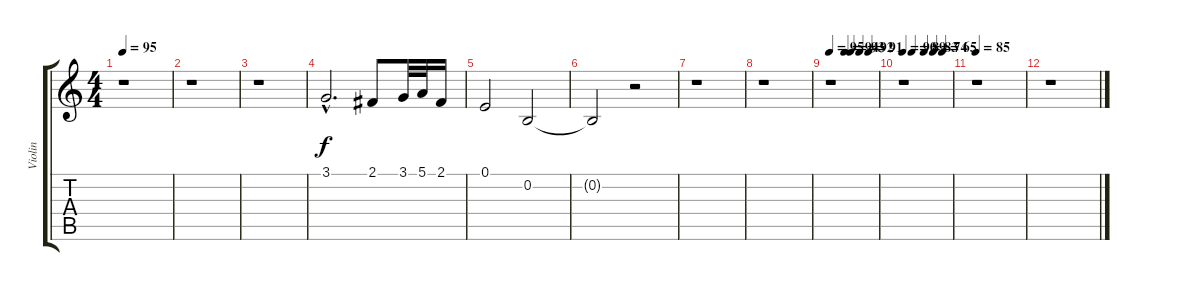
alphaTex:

\track ("Violin" "Violin") {instrument stringensemble2}
\staff {score tabs}
\tuning (E4 B3 G3 D3 A2 E2) {hide}
\ts (4 4)
\tempo 95
\clef g2
\ks c
r.1{dy f} |
r.1 |
r.1 |
3.1{hac}.2{d} 2.1.8 3.1.32 5.1.32 2.1.16 |
0.1.2 0.2.2 |
0.2{t}.2 r.2 |
r.1 |
r.1 |
\tempo 95
\tempo (94 0.3125)
\tempo (93 0.4375)
\tempo (92 0.625)
\tempo (91 0.8125)
r.1 |
\tempo 90
\tempo (89 0.1875)
\tempo (83 0.4375)
\tempo (74 0.625)
\tempo (65 0.8125)
r.1 |
\tempo 85
r.1 |
r.1
